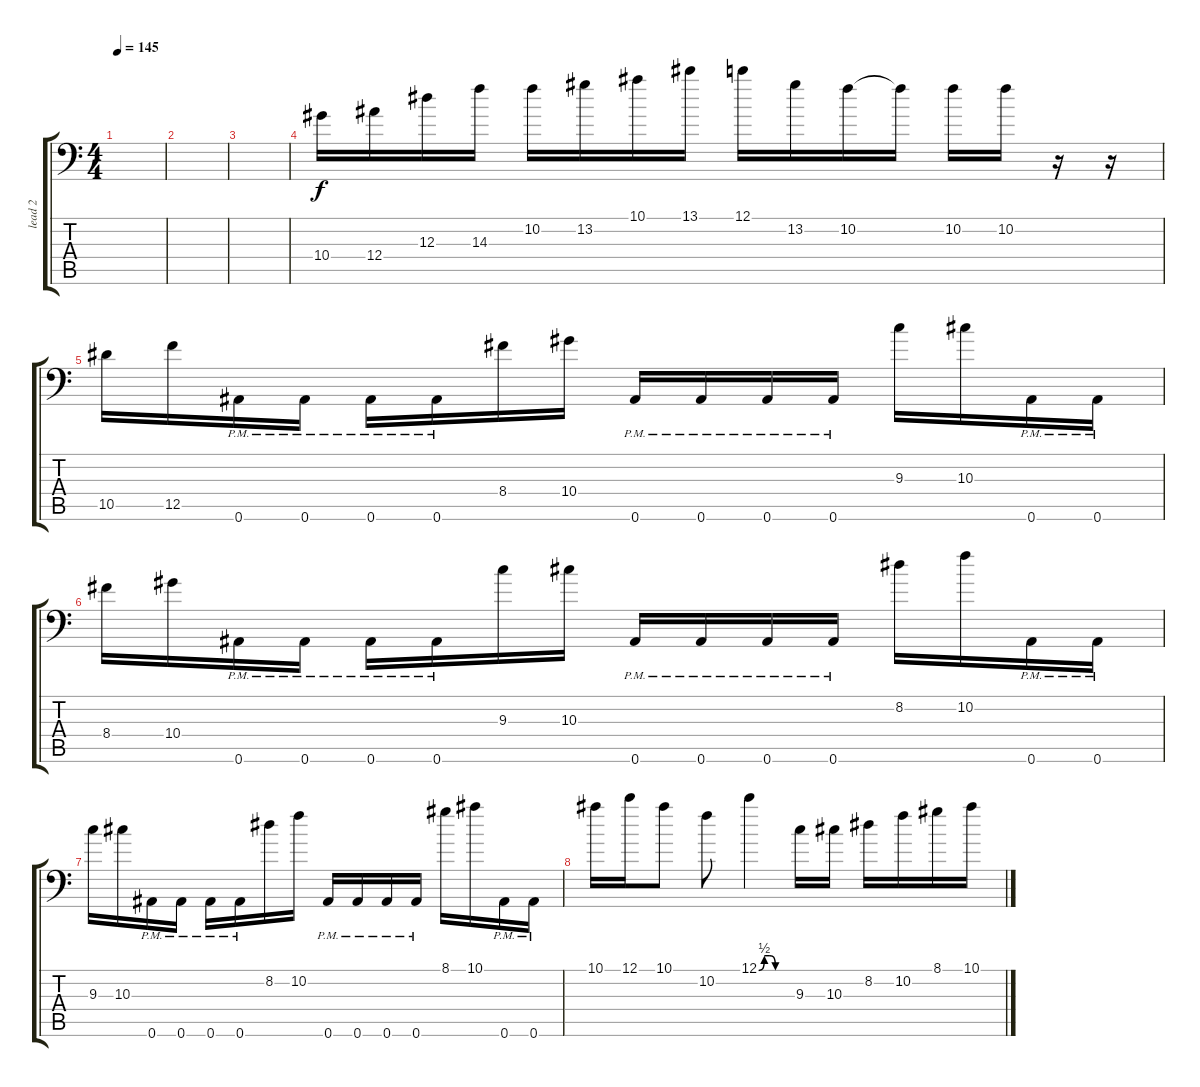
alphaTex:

\track ("lead 2" "lead 2") {instrument distortionguitar}
\staff {score tabs}
\tuning (C4 G3 Eb3 Bb2 F2 Bb1) {hide}
\ts (4 4)
\tempo 145
\clef f4
\ks c
|
|
|
10.4.16 12.4.16 12.3.16 14.3.16 10.2.16 13.2.16 10.1.16 13.1.16 12.1.16 13.2.16 10.2.16 10.2{t}.16 10.2.16 10.2.16 r.16 r.16 |
10.5.16 12.5.16 0.6{pm}.16 0.6{pm}.16 0.6{pm}.16 0.6{pm}.16 8.4.16 10.4.16 0.6{pm}.16 0.6{pm}.16 0.6{pm}.16 0.6{pm}.16 9.3.16 10.3.16 0.6{pm}.16 0.6{pm}.16 |
8.4.16 10.4.16 0.6{pm}.16 0.6{pm}.16 0.6{pm}.16 0.6{pm}.16 9.3.16 10.3.16 0.6{pm}.16 0.6{pm}.16 0.6{pm}.16 0.6{pm}.16 8.2.16 10.2.16 0.6{pm}.16 0.6{pm}.16 |
9.3.16 10.3.16 0.6{pm}.16 0.6{pm}.16 0.6{pm}.16 0.6{pm}.16 8.2.16 10.2.16 0.6{pm}.16 0.6{pm}.16 0.6{pm}.16 0.6{pm}.16 8.1.16 10.1.16 0.6{pm}.16 0.6{pm}.16 |
10.1.16 12.1.16 10.1.8 10.2.8 12.1{be (custom 0 0 10 2 20 2 30 0 60 0)}.4 9.3.16 10.3.16 8.2.16 10.2.16 8.1.16 10.1.16
